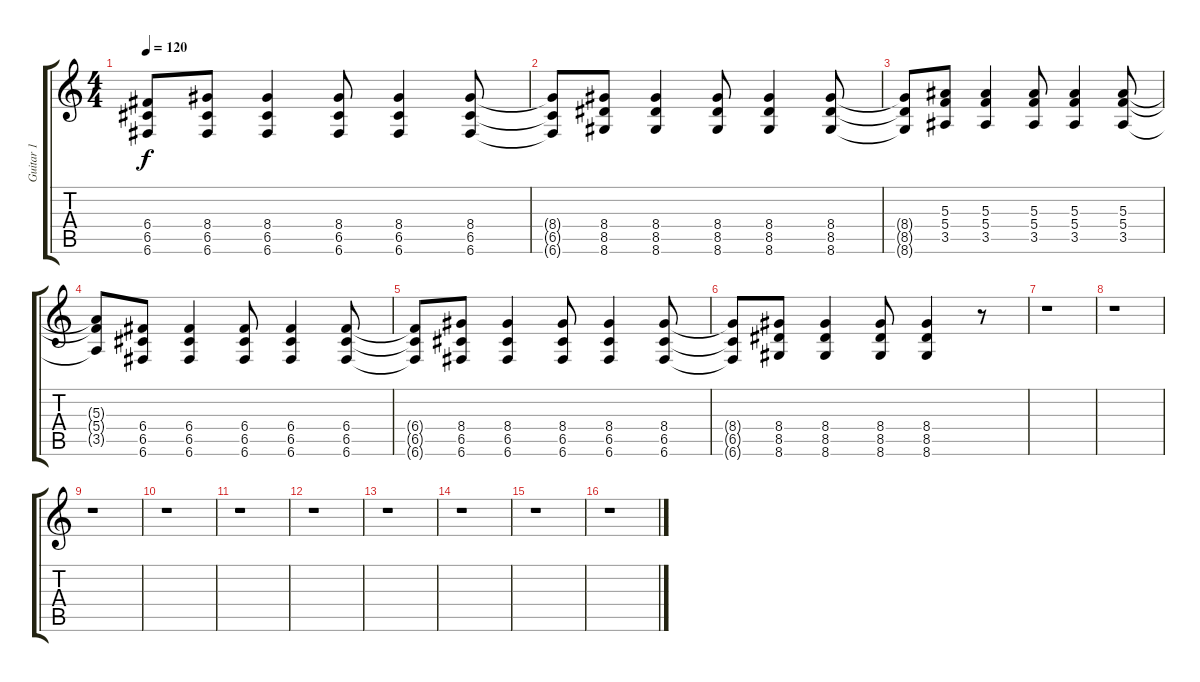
\track ("Guitar 1" "Guitar 1") {instrument distortionguitar}
\staff {score tabs}
\tuning (D4 A3 F3 C3 G2 C2) {hide}
\ts (4 4)
\tempo 120
\clef g2
\ks c
(6.4{t} 6.5{t} 6.6{t}).8{dy f} (8.4 6.5 6.6).8 (8.4 6.5 6.6).4 (8.4 6.5 6.6).8 (8.4 6.5 6.6).4 (8.4 6.5 6.6).8 |
(8.4{t} 6.5{t} 6.6{t}).8 (8.4 8.5 8.6).8 (8.4 8.5 8.6).4 (8.4 8.5 8.6).8 (8.4 8.5 8.6).4 (8.4 8.5 8.6).8 |
(8.4{t} 8.5{t} 8.6{t}).8 (5.3 5.4 3.5).8 (5.3 5.4 3.5).4 (5.3 5.4 3.5).8 (5.3 5.4 3.5).4 (5.3 5.4 3.5).8 |
(5.3{t} 5.4{t} 3.5{t}).8 (6.4 6.5 6.6).8 (6.4 6.5 6.6).4 (6.4 6.5 6.6).8 (6.4 6.5 6.6).4 (6.4 6.5 6.6).8 |
(6.4{t} 6.5{t} 6.6{t}).8 (8.4 6.5 6.6).8 (8.4 6.5 6.6).4 (8.4 6.5 6.6).8 (8.4 6.5 6.6).4 (8.4 6.5 6.6).8 |
(8.4{t} 6.5{t} 6.6{t}).8 (8.4 8.5 8.6).8 (8.4 8.5 8.6).4 (8.4 8.5 8.6).8 (8.4 8.5 8.6).4 r.8 |
r.1 |
r.1 |
r.1 |
r.1 |
r.1 |
r.1 |
r.1 |
r.1 |
r.1 |
r.1
